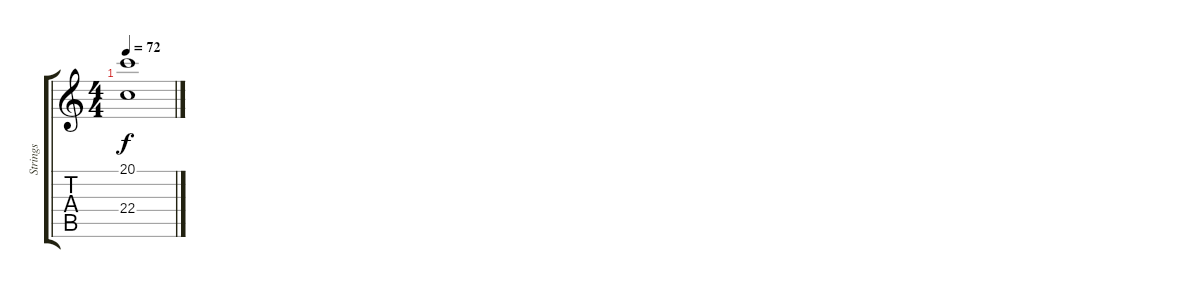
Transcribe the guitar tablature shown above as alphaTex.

\track ("Strings" "Strings") {instrument synthstrings1}
\staff {score tabs}
\tuning (E4 B3 G3 D3 A2 E2) {hide}
\ts (4 4)
\tempo 72
\clef g2
\ks c
(20.1{t} 22.4{t}).1{dy f}
